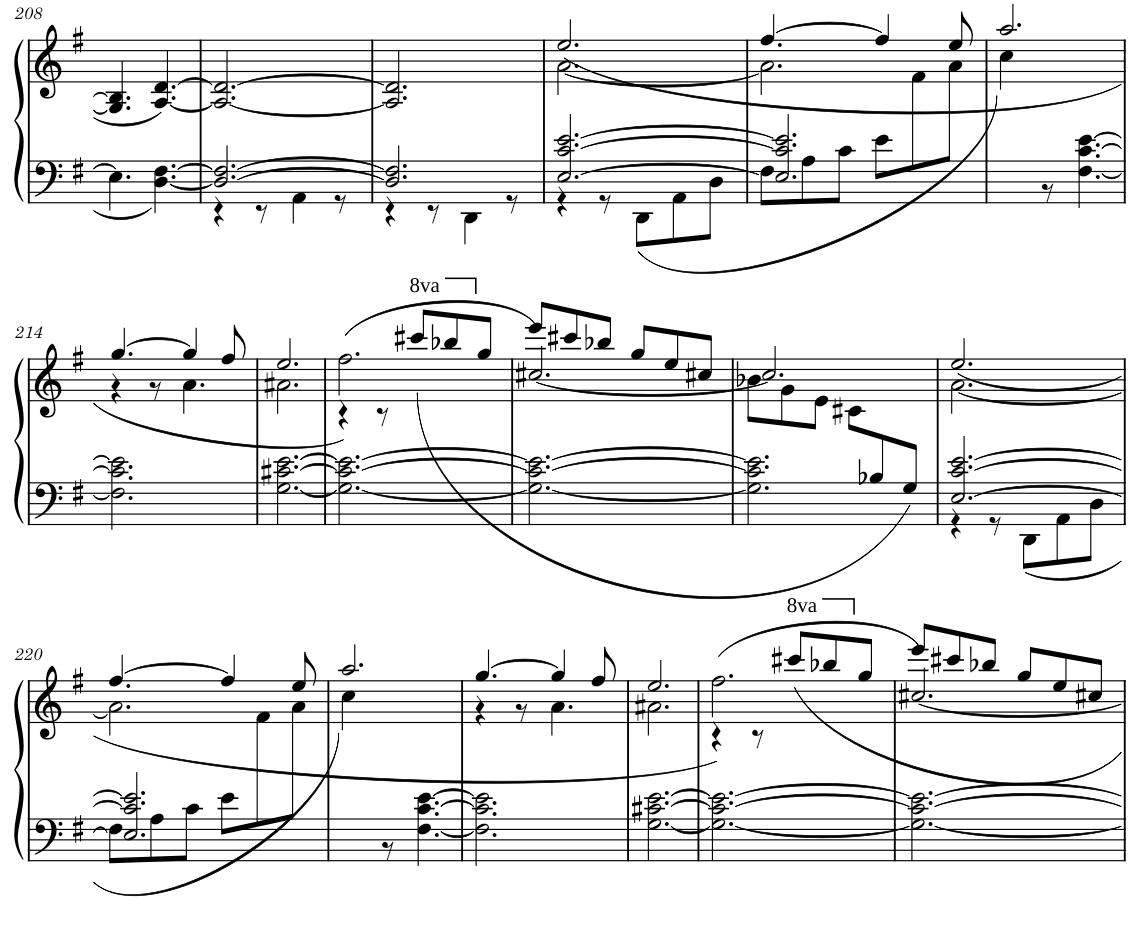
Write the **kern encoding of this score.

**kern	**kern
*part1	*part1
*staff2	*staff1
*I"Piano	*
*I'Pno	*
!!LO:PB:g=z
*clefF4	*clefG2
*k[f#]	*k[f#]
*M6/8	*M6/8
=208	=208
4.E\]	4.G/] 4.B/]
[<4.D\ [4.F#\	[4.A/ [>4.d/
=209	=209
*^	*
2.D/_ 2.F#/_	4r	2.A/_ 2.d/_
.	8r	.
.	4AA\	.
.	8r	.
=210	=210	=210
2.D/] 2.F#/]	4r	2.A/] 2.d/]
.	8r	.
.	4DD\	.
.	8r	.
=211	=211	=211
*	*	*^
[>2.E/ [>2.c/ [>2.e/	4r	[2.a\	(2.ee/
.	8r	.	.
.	(8DD\L	.	.
.	8AA\	.	.
.	8D\J	.	.
=212	=212	=212	=212
*	*	*	*^
2.E/] 2.c/] 2.e/]	8F#\L	2.a\]	[4.ff#/	2ryy
.	8A\	.	.	.
.	8c\J	.	.	.
.	8e\L	.	4ff#/]	.
.	4ryy	.	.	8f#\
.	.	.	8ee/	8a\J
*	*	*	*v	*v
=213	=213	=213	=213
2.ryy	4ryy	2.aa/	4cc\)
.	8r	.	2ryy
.	[4.F#\ [>4.c\ [>4.e\	.	.
!!LO:LB:g=z	!!
=214	=214	=214	=214
2.ryy	2.F#\] 2.c\] 2.e\]	[4.gg/	4r
.	.	.	8r
.	.	4gg/]	4.a\
.	.	8ff#/	.
*v	*v	*	*
=215	=215	=215
[<2.G\ [2.c#X\ [2.e\	2.ee/	2.a#X\
=216	=216	=216
2.G\_ 2.c#\_ 2.e\_	(2.ff#\	4r)
.	.	8r
*	*8va	*
.	.	(8cccc#X/L
.	.	8bbb-X/
.	.	8ggg/J
=217	=217	=217
2.G\_ 2.c#\_ 2.e\_	[<2.cc#X/)	8eee/L
.	.	8ccc#X/
.	.	8bb-X/J
.	.	8gg/L
.	.	8ee/
.	.	8cc#X/J
=218	=218	=218
*^	*	*
2ryy	2.G\] 2.c#\] 2.e\]	2.cc#/]	8b-X\L
.	.	.	8g\
.	.	.	8e\J
.	.	.	8c#X\L
8B-X/	.	.	4ryy
8G/J)	.	.	.
=219	=219	=219	=219
[>2.E/ [>2.c/ [>2.e/	4r	[2.a\	(2.ee/
.	8r	.	.
.	(8DD\L	.	.
.	8AA\	.	.
.	8D\J	.	.
!!LO:LB:g=z
=220	=220	=220	=220
*	*	*	*^
2.E/] 2.c/] 2.e/]	8F#\L	2.a\]	[4.ff#/	2ryy
.	8A\	.	.	.
.	8c\J	.	.	.
.	8e\L	.	4ff#/]	.
.	4ryy	.	.	8f#\
.	.	.	8ee/	8a\J
*	*	*	*v	*v
=221	=221	=221	=221
2.ryy	4ryy	2.aa/	4cc\)
.	8r	.	2ryy
.	[4.F#\ [>4.c\ [>4.e\	.	.
=222	=222	=222	=222
2.ryy	2.F#\] 2.c\] 2.e\]	[4.gg/	4r
.	.	.	8r
.	.	4gg/]	4.a\
.	.	8ff#/	.
*v	*v	*	*
=223	=223	=223
[<2.G\ [2.c#X\ [2.e\	2.ee/	2.a#X\
=224	=224	=224
2.G\_ 2.c#\_ 2.e\_	(2.ff#\	4r)
.	.	8r
.	.	8cccc#X/L
.	.	8bbb-X/
.	.	8ggg/J
=225	=225	=225
*	*X8va	*
2.G\_ 2.c#\_ 2.e\_	[<2.cc#X/)	8eee/L
.	.	8ccc#X/
.	.	8bb-X/J
.	.	8gg/L
.	.	8ee/
.	.	8cc#X/J
*	*v	*v
=	=
*-	*-
